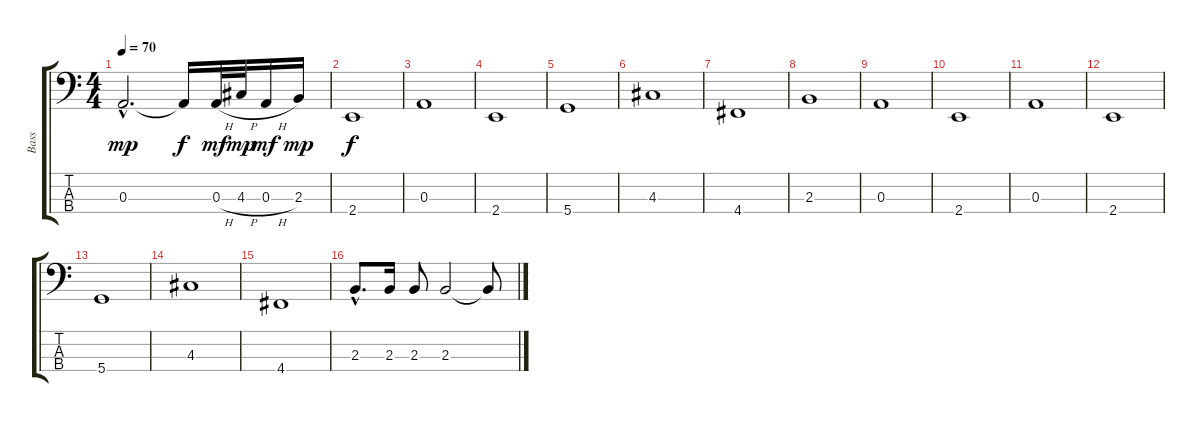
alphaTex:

\track ("Bass" "Bass") {instrument electricbassfinger}
\staff {score tabs}
\tuning (G2 D2 A1 D1) {hide}
\ts (4 4)
\tempo 70
\clef f4
\ks c
0.3{hac}.2{d dy mp} 0.3{t}.16{dy f} 0.3{h}.32{dy mf} 4.3{h}.32{dy mp} 0.3{h}.16{dy mf} 2.3.16{dy mp} |
2.4.1{dy f} |
0.3.1 |
2.4.1 |
5.4.1 |
4.3.1 |
4.4.1 |
2.3.1 |
0.3.1 |
2.4.1 |
0.3.1 |
2.4.1 |
5.4.1 |
4.3.1 |
4.4.1 |
2.3{hac}.8{d} 2.3.16 2.3.8 2.3.2 2.3{t}.8
